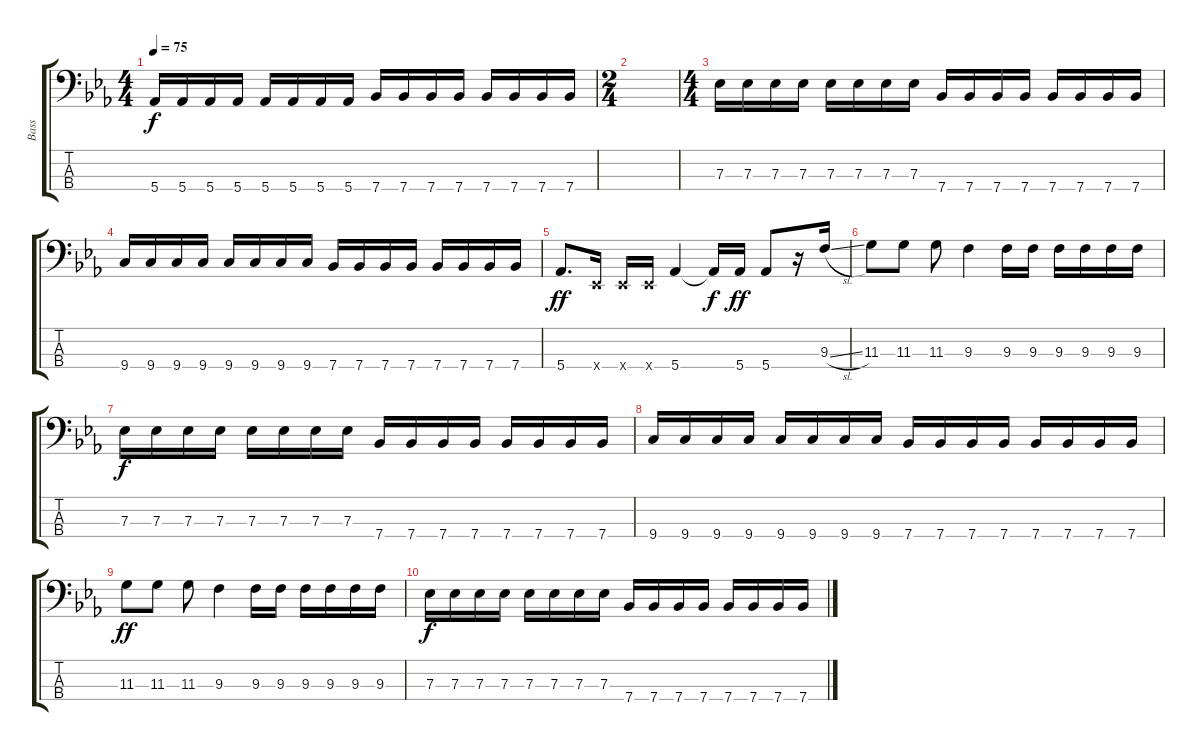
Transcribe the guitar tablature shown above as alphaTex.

\track ("Bass" "Bass") {instrument electricbassfinger}
\staff {score tabs}
\tuning (Gb2 Db2 Ab1 Eb1) {hide}
\ts (4 4)
\tempo 75
\clef f4
\ks eb
5.4.16{dy f} 5.4.16 5.4.16 5.4.16 5.4.16 5.4.16 5.4.16 5.4.16 7.4.16 7.4.16 7.4.16 7.4.16 7.4.16 7.4.16 7.4.16 7.4.16 |
\ts (2 4)
|
\ts (4 4)
7.3.16 7.3.16 7.3.16 7.3.16 7.3.16 7.3.16 7.3.16 7.3.16 7.4.16 7.4.16 7.4.16 7.4.16 7.4.16 7.4.16 7.4.16 7.4.16 |
9.4.16 9.4.16 9.4.16 9.4.16 9.4.16 9.4.16 9.4.16 9.4.16 7.4.16 7.4.16 7.4.16 7.4.16 7.4.16 7.4.16 7.4.16 7.4.16 |
5.4.8{d dy ff} 0.4{x}.16 0.4{x}.16 0.4{x}.16 5.4.4 5.4{t}.16{dy f} 5.4.16{dy ff} 5.4.8 r.16 9.3{sl}.16 |
11.3.8 11.3.8 11.3.8 9.3.4 9.3.16 9.3.16 9.3.16 9.3.16 9.3.16 9.3.16 |
7.3.16{dy f} 7.3.16 7.3.16 7.3.16 7.3.16 7.3.16 7.3.16 7.3.16 7.4.16 7.4.16 7.4.16 7.4.16 7.4.16 7.4.16 7.4.16 7.4.16 |
9.4.16 9.4.16 9.4.16 9.4.16 9.4.16 9.4.16 9.4.16 9.4.16 7.4.16 7.4.16 7.4.16 7.4.16 7.4.16 7.4.16 7.4.16 7.4.16 |
11.3.8{dy ff} 11.3.8 11.3.8 9.3.4 9.3.16 9.3.16 9.3.16 9.3.16 9.3.16 9.3.16 |
7.3.16{dy f} 7.3.16 7.3.16 7.3.16 7.3.16 7.3.16 7.3.16 7.3.16 7.4.16 7.4.16 7.4.16 7.4.16 7.4.16 7.4.16 7.4.16 7.4.16
